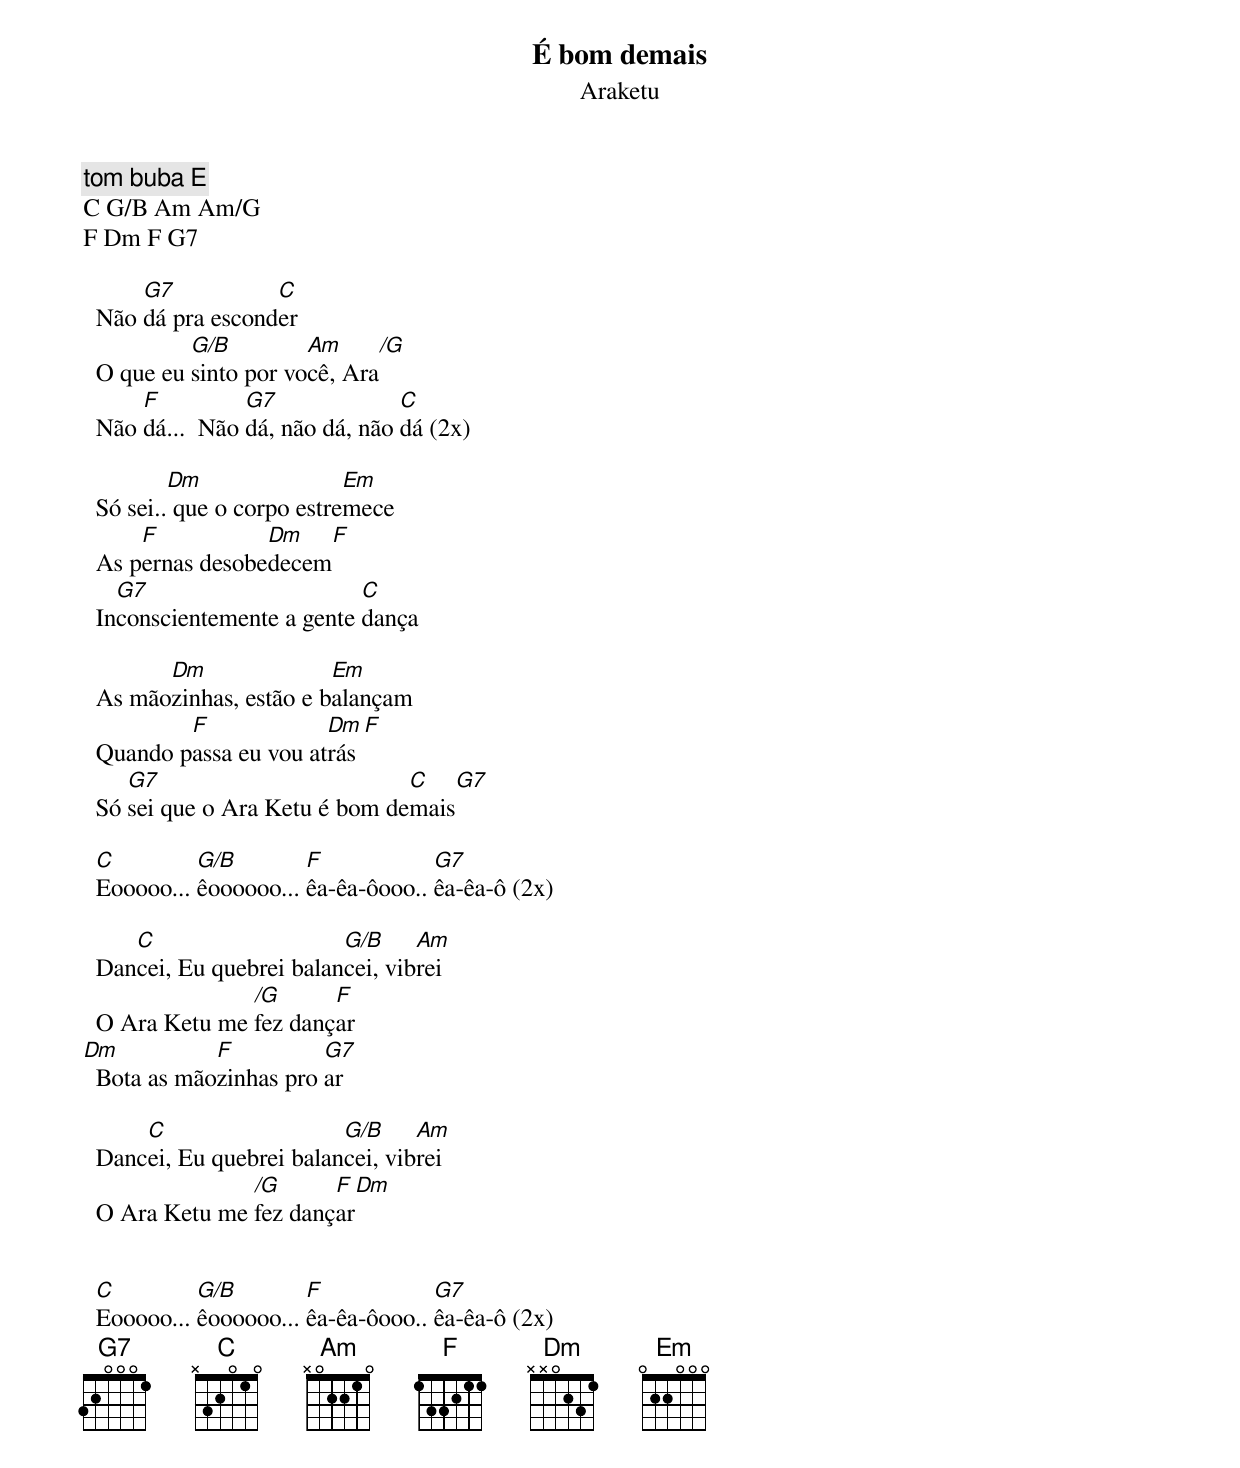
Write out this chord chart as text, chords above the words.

É bom demais
Araketu


tom buba E
C G/B Am Am/G
F Dm F G7

      G7           C
  Não dá pra esconder
           G/B         Am      /G
  O que eu sinto por você, Ara
      F          G7              C
  Não dá...  Não dá, não dá, não dá (2x)

          Dm                Em
  Só sei.. que o corpo estremece
      F           Dm     F
  As pernas desobedecem
    G7                      C
  Inconscientemente a gente dança

        Dm               Em
  As mãozinhas, estão e balançam
          F             Dm   F
  Quando passa eu vou atrás
     G7                         C     G7
  Só sei que o Ara Ketu é bom demais

  C         G/B        F            G7
  Eooooo... êoooooo... êa-êa-ôooo.. êa-êa-ô (2x)

     C                    G/B     Am
  Dancei, Eu quebrei balancei, vibrei
                /G      F
  O Ara Ketu me fez dançar
Dm           F          G7
  Bota as mãozinhas pro ar

      C                   G/B     Am
  Dancei, Eu quebrei balancei, vibrei
                /G      F  Dm
  O Ara Ketu me fez dançar


  C         G/B        F            G7
  Eooooo... êoooooo... êa-êa-ôooo.. êa-êa-ô (2x)
